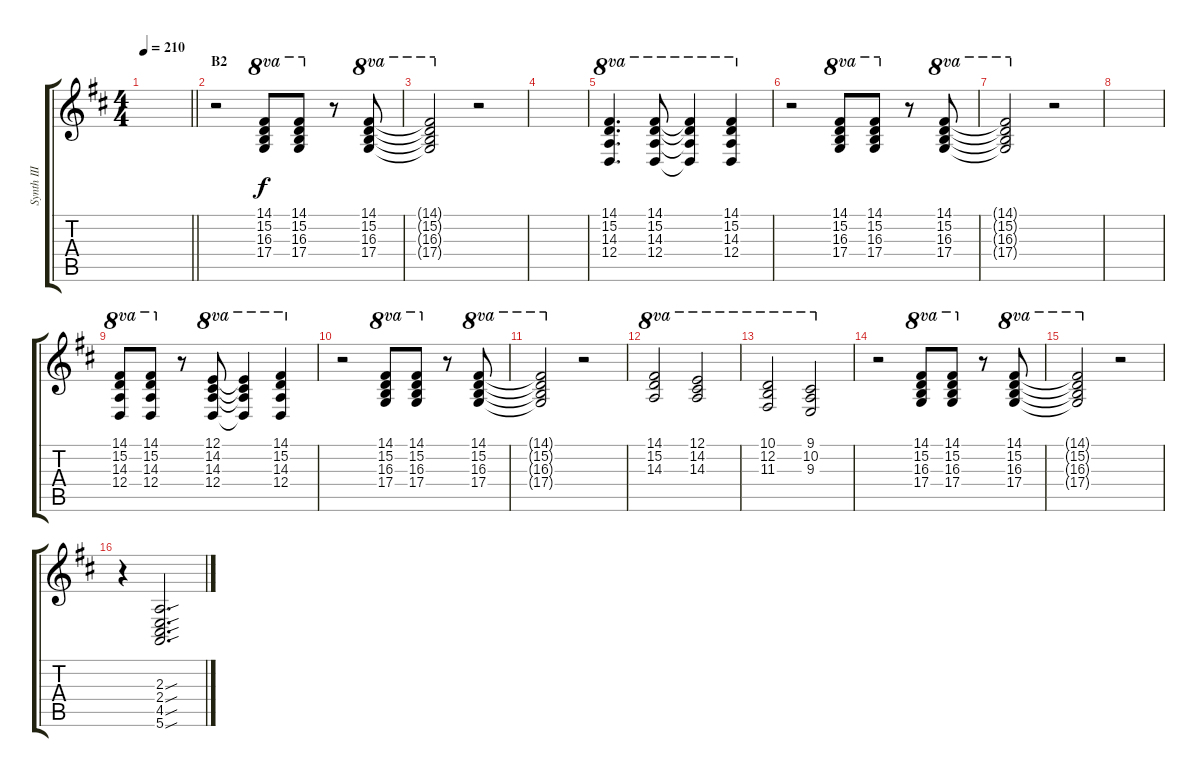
\track ("Synth III (Kotobuki Tsumugi)" "Synth III ") {instrument synthbrass1}
\staff {score tabs}
\tuning (E4 B3 G3 D3 A2 E2) {hide}
\ts (4 4)
\tempo 210
\clef g2
\barLineRight lightlight
\ks d
|
\section ("" "B2")
r.2 (14.1 15.2 16.3 17.4).8{ot 8va} (14.1 15.2 16.3 17.4).8{ot 8va} r.8 (14.1 15.2 16.3 17.4).8{ot 8va} |
(14.1{t} 15.2{t} 16.3{t} 17.4{t}).2{ot 8va} r.2 |
|
(14.1 15.2 14.3 12.4).4{d ot 8va} (14.1 15.2 14.3 12.4).8{ot 8va} (14.1{t} 15.2{t} 14.3{t} 12.4{t}).4{ot 8va} (14.1 15.2 14.3 12.4).4{ot 8va} |
r.2 (14.1 15.2 16.3 17.4).8{ot 8va} (14.1 15.2 16.3 17.4).8{ot 8va} r.8 (14.1 15.2 16.3 17.4).8{ot 8va} |
(14.1{t} 15.2{t} 16.3{t} 17.4{t}).2{ot 8va} r.2 |
|
(14.1 15.2 14.3 12.4).8{ot 8va} (14.1 15.2 14.3 12.4).8{ot 8va} r.8 (12.1 14.2 14.3 12.4).8{ot 8va} (12.1{t} 14.2{t} 14.3{t} 12.4{t}).4{ot 8va} (14.1 15.2 14.3 12.4).4{ot 8va} |
r.2 (14.1 15.2 16.3 17.4).8{ot 8va} (14.1 15.2 16.3 17.4).8{ot 8va} r.8 (14.1 15.2 16.3 17.4).8{ot 8va} |
(14.1{t} 15.2{t} 16.3{t} 17.4{t}).2{ot 8va} r.2 |
(14.1 15.2 14.3).2{ot 8va} (12.1 14.2 14.3).2{ot 8va} |
(10.1 12.2 11.3).2{ot 8va} (9.1 10.2 9.3).2{ot 8va} |
r.2 (14.1 15.2 16.3 17.4).8{ot 8va} (14.1 15.2 16.3 17.4).8{ot 8va} r.8 (14.1 15.2 16.3 17.4).8{ot 8va} |
(14.1{t} 15.2{t} 16.3{t} 17.4{t}).2{ot 8va} r.2 |
r.4 (2.3{sou} 2.4{sou} 4.5{sou} 5.6{sou}).2{d}
